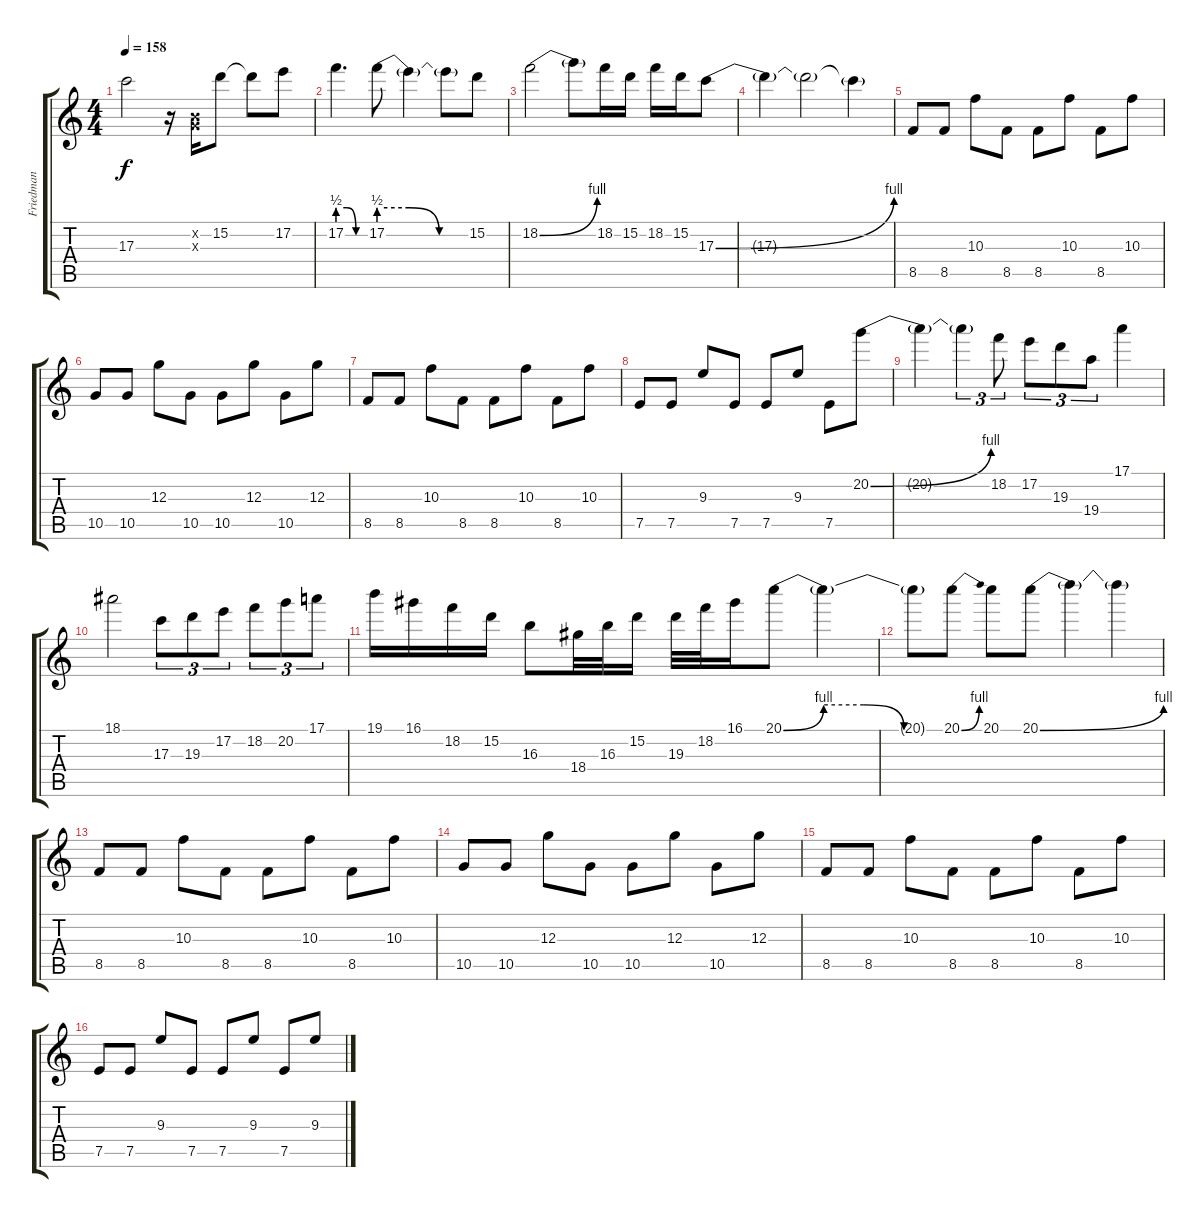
\track ("Friedman" "Friedman") {instrument distortionguitar}
\staff {score tabs}
\tuning (E4 B3 G3 D3 A2 E2) {hide}
\ts (4 4)
\tempo 158
\clef g2
\ks c
17.3{t}.2{dy f} r.16 (0.2{x} 0.3{x}).16 15.2.8 15.2{t}.8 17.2.8 |
17.2{be (custom 0 2 20 2 40 0 60 0)}.4{d} 17.2{be (custom 0 2 20 2 40 0 60 0)}.8 17.2{t}.4 17.2{t}.8 15.2.8 |
18.2{be (bend 0 0 60 4)}.2 18.2{t}.8 18.2.16 15.2.16 18.2.16 15.2.16 17.3{be (bend 0 0 60 4)}.8 |
17.3{t}.4 17.3{t}.2 17.3{t}.4 |
8.5.8 8.5.8 10.3.8 8.5.8 8.5.8 10.3.8 8.5.8 10.3.8 |
10.5.8 10.5.8 12.3.8 10.5.8 10.5.8 12.3.8 10.5.8 12.3.8 |
8.5.8 8.5.8 10.3.8 8.5.8 8.5.8 10.3.8 8.5.8 10.3.8 |
7.5.8 7.5.8 9.3.8 7.5.8 7.5.8 9.3.8 7.5.8 20.2{be (bend 0 0 60 4)}.8 |
20.2{t}.4 20.2{t}.4{tu (3 2)} 18.2.8{tu (3 2)} 17.2.8{tu (3 2)} 19.3.8{tu (3 2)} 19.4.8{tu (3 2)} 17.1.4 |
18.1.2 17.3.8{tu (3 2)} 19.3.8{tu (3 2)} 17.2.8{tu (3 2)} 18.2.8{tu (3 2)} 20.2.8{tu (3 2)} 17.1.8{tu (3 2)} |
19.1.16 16.1.16 18.2.16 15.2.16 16.3.8 18.4.32 16.3.32 15.2.16 19.3.32 18.2.32 16.1.16 20.1{be (custom 0 0 15 4 30 4 45 0 60 0)}.8 20.1{t}.4 |
20.1{t}.8 20.1{be (bend 0 0 60 4)}.8 20.1.8 20.1{be (bend 0 0 60 4)}.8 20.1{t}.4 20.1{t}.4 |
8.5.8 8.5.8 10.3.8 8.5.8 8.5.8 10.3.8 8.5.8 10.3.8 |
10.5.8 10.5.8 12.3.8 10.5.8 10.5.8 12.3.8 10.5.8 12.3.8 |
8.5.8 8.5.8 10.3.8 8.5.8 8.5.8 10.3.8 8.5.8 10.3.8 |
7.5.8 7.5.8 9.3.8 7.5.8 7.5.8 9.3.8 7.5.8 9.3.8
